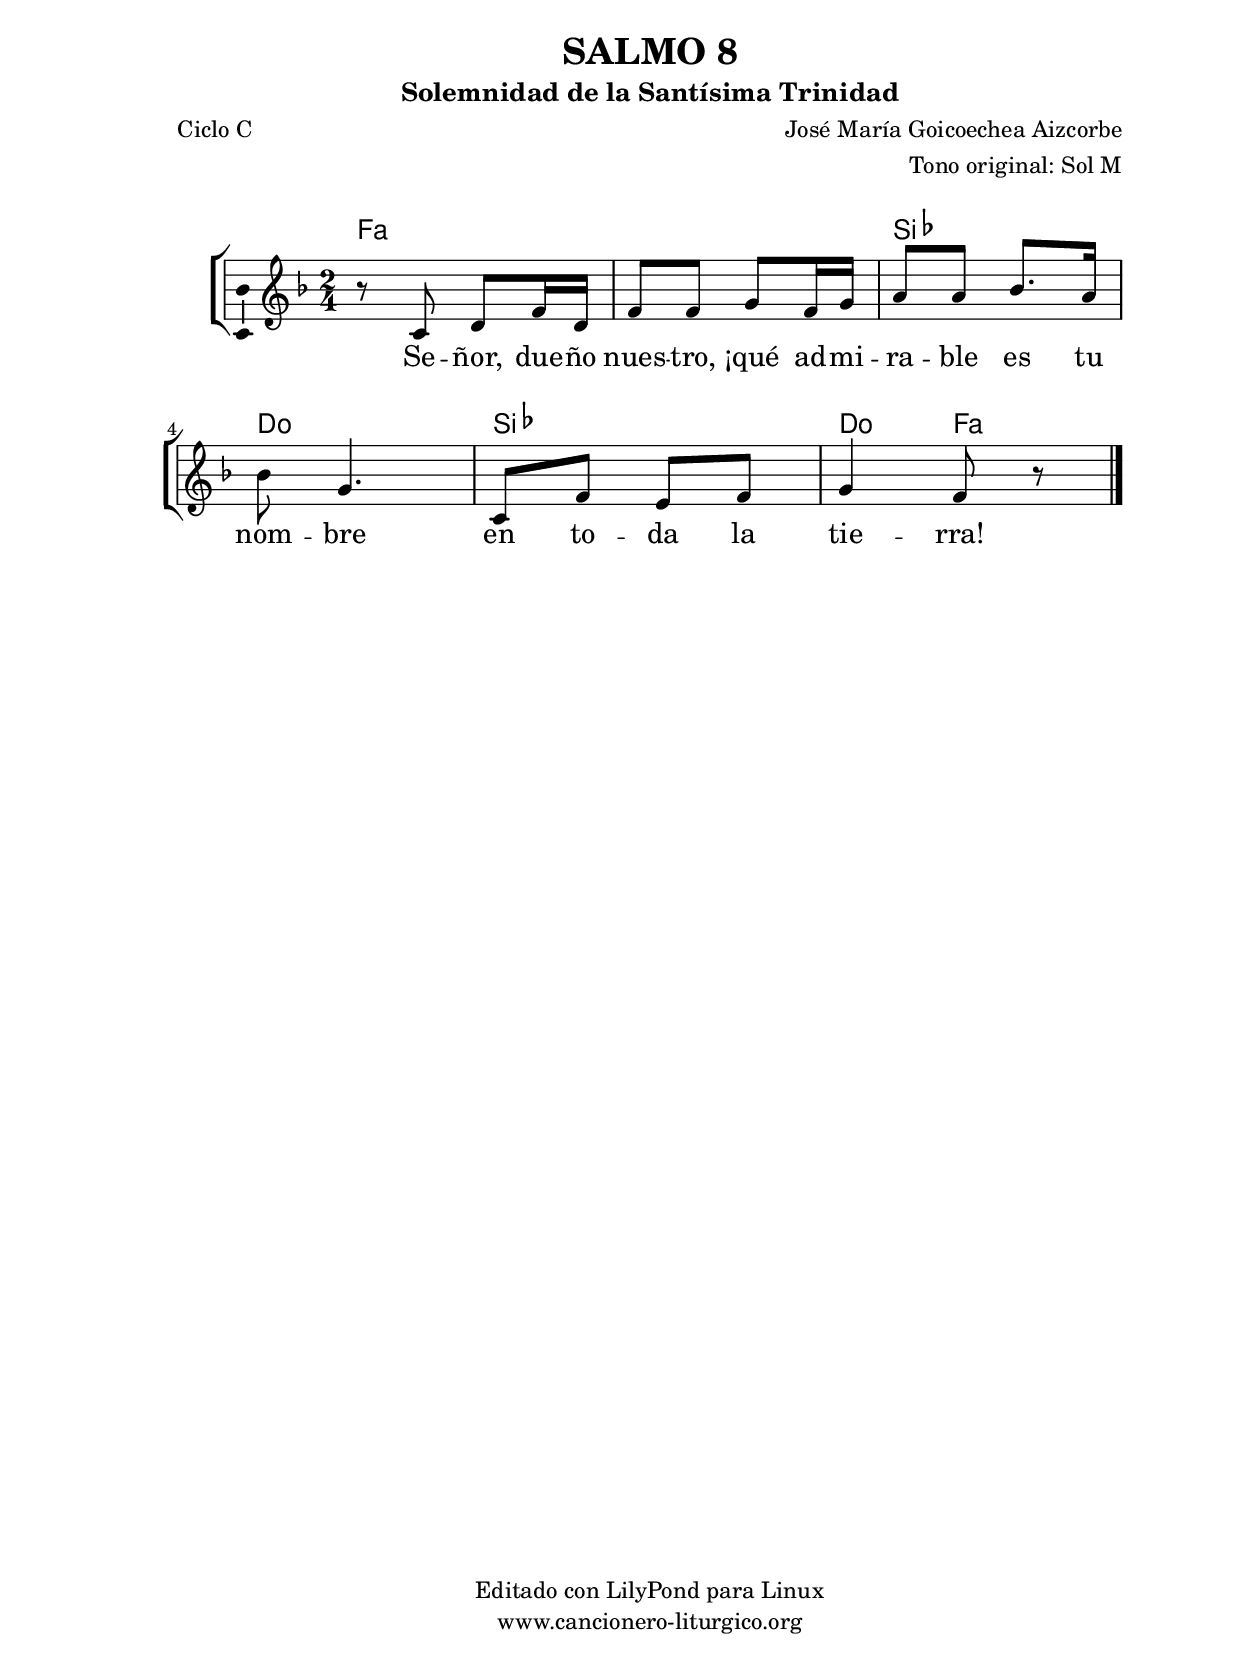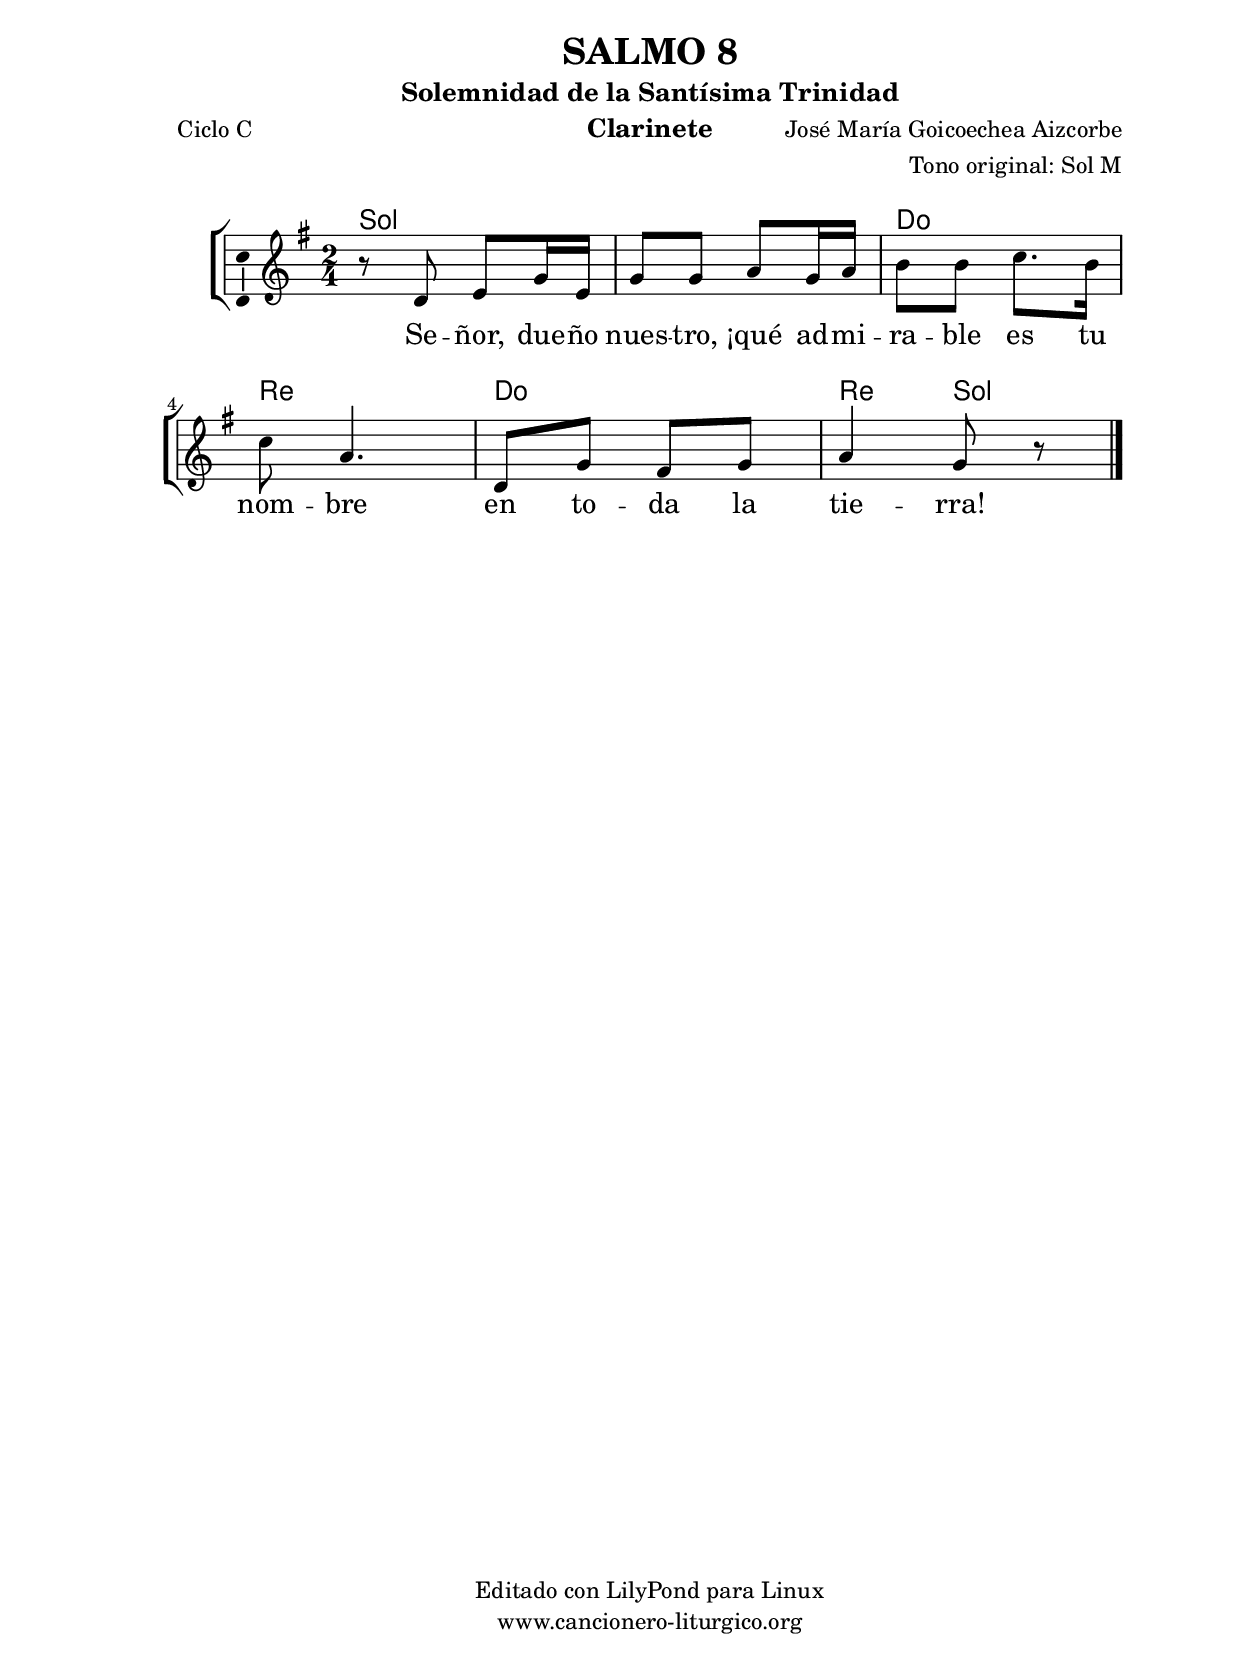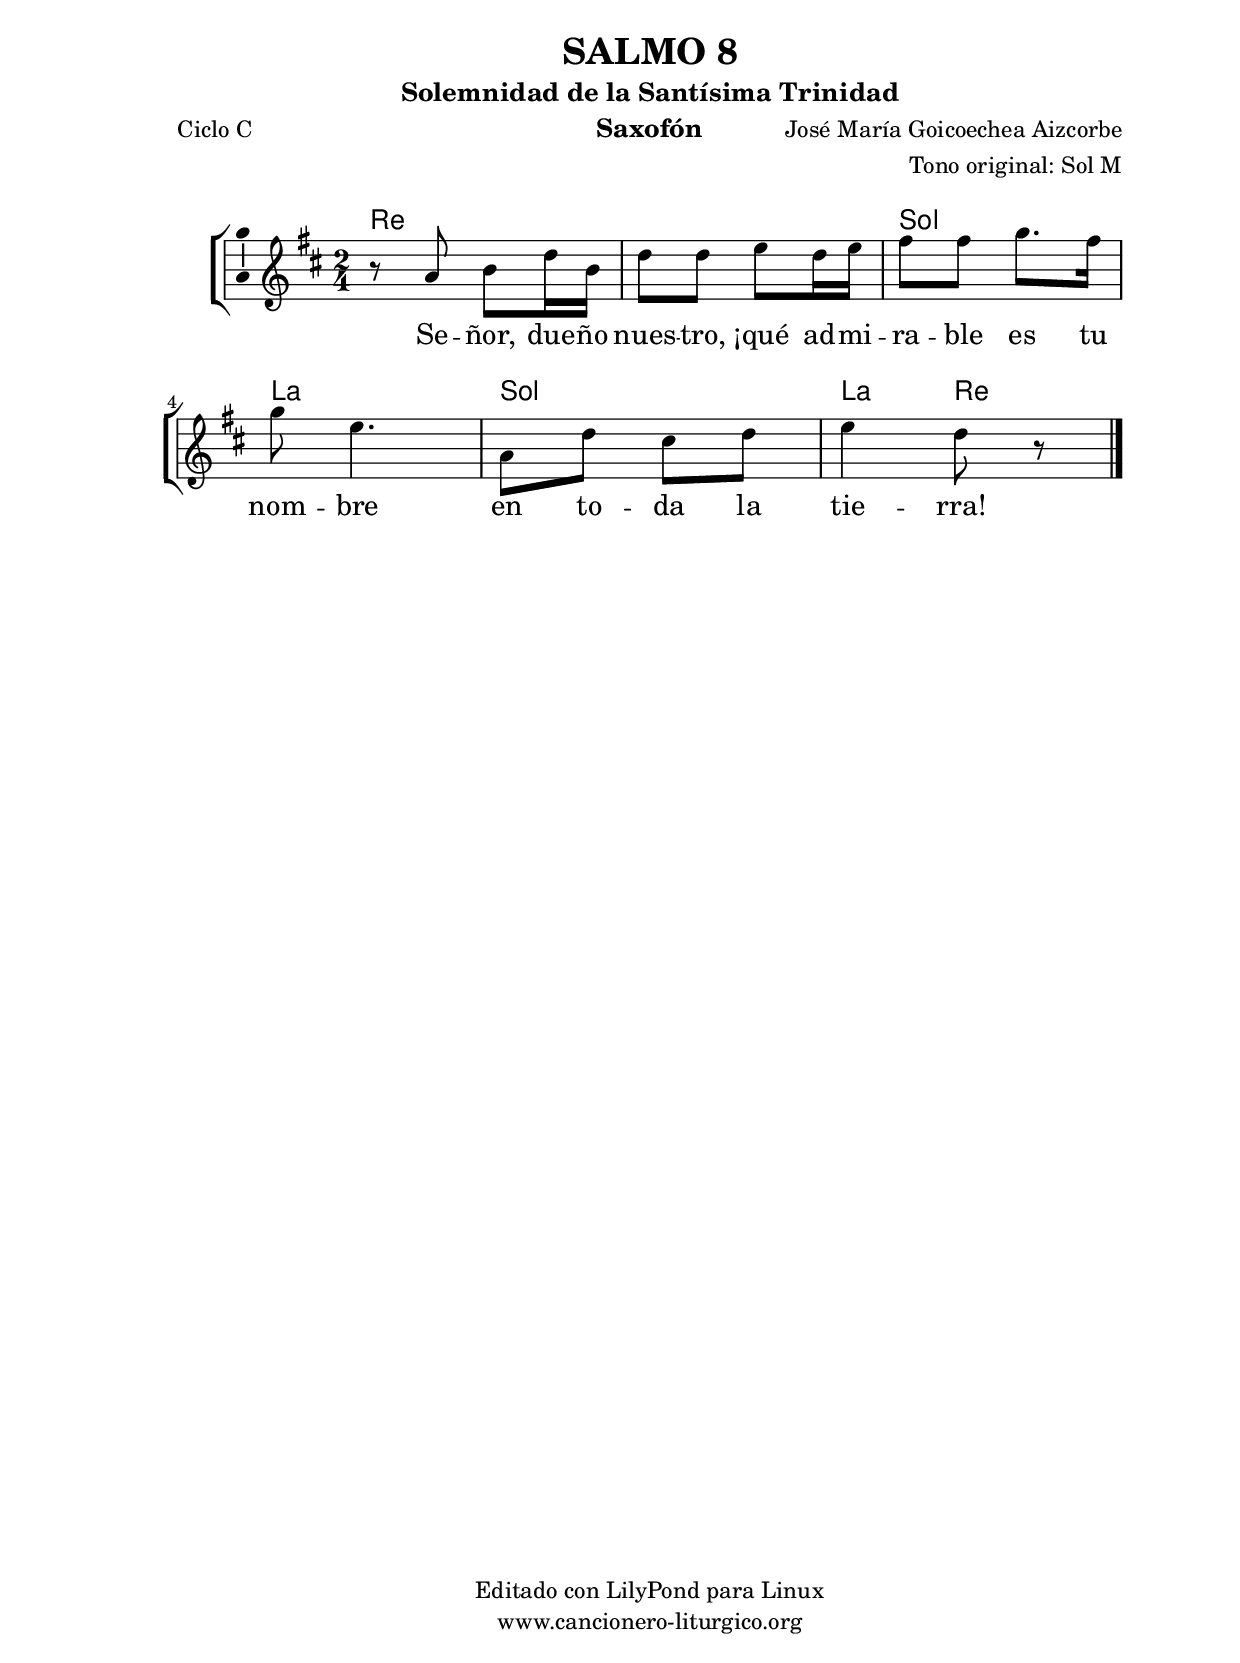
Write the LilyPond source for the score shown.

%
%para convertir .midi en .wav:
%timidity filename.midi -Ow -o finename.wav
%
%
%Para convertir de .wav a .mp3:
%lame -h -m j filename.wav
%
%
%para escuchar el midi:
%timidity nombrefichero.midi
%


%versión de lilypond para la que se ha escrito esta partitura:
\version "2.16.0"

	%Tamaño papel
	#(set-default-paper-size "a4")
	%Tamaño partitura
	#(set-global-staff-size 20)
	%No responde al pulsar sobre una nota
	#(ly:set-option 'point-and-click #f)

%parámetros del encabezamiento:
\header {
	title = "SALMO 8"
	subtitle = "Solemnidad de la Santísima Trinidad"
	composer = "José María Goicoechea Aizcorbe"
	poet = "Ciclo C"
	meter = ""
	arranger = "Tono original: Sol M"
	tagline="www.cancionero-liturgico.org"
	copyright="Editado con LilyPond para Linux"
	}

%parámetros asociados al papel:
\paper  {
	oddHeaderMarkup = \markup {\fill-line { \on-the-fly #not-first-page \fromproperty #'header:title \on-the-fly #not-first-page \fromproperty #'header:composer }}
	evenHeaderMarkup = \markup {\fill-line { \fromproperty #'header:composer \fromproperty #'header:title }}
	#(set-paper-size "a4")
	print-page-number = ##f
	first-page-number = 1
	print-first-page-number = ##f
%	head-separation = 3.0 \cm
	top-margin = 2.0 \cm
	bottom-margin = 0.5\cm
%%%	bottom-margin = -1.0\cm
	left-margin = 3.0 \cm
	line-width = 16.0 \cm 
	indent = 8\mm
	interscoreline = 2.\mm
	between-system-space = 15\mm
%	para que las partituras no llenen la hoja:
	ragged-bottom = ##t
%	idem para la última hoja:
	ragged-last-bottom = ##f
%	para que las partituras llenen el ancho del papel:
	ragged-last = ##f
	after-title-space = 2.5 \cm
%page-count=1
%system-count=1

	%Flexible Vertical Spacing
%	markup-markup-spacing =
%	#'((basic-distance . 15) (minimum-distance . 15) (padding . 3))
	markup-system-spacing =
	#'((basic-distance . 15) (minimum-distance . 15) (padding . 3))
	system-system-spacing =
	#'((basic-distance . 15) (minimum-distance . 15) (padding . 3))
	score-system-spacing =
	#'((basic-distance . 15) (minimum-distance . 15) (padding . 5))
%	top-system-spacing = % header
%	#'((basic-distance . 8) (minimum-distance . 0) (padding . 3))
%	top-markup-spacing =
%	#'((basic-distance . 20) (minimum-distance . 20) (padding . 3))
	last-bottom-spacing = % footer
	#'((basic-distance . 5) (minimum-distance . 5) (padding . 3))
%	score-markup-spacing =
%	#'((basic-distance . 16) (minimum-distance . 13) (padding . 3))

	}


%parámetros que afectan a toda la partitura:
global =  {
	%clave de sol (G):
	\clef G
	%armadura:
	\transpose g f
	\key g \major
	\tempo 4=90
	\set Score.tempoHideNote = ##t
	}


acordes = {
	\italianChords
	\chordmode {
	\transpose g f
{

g2 g c d c d4 g

	}
	}
}


melodia = 
	\transpose g f
{
	\relative c'{
	\time 2/4

r8 d8 e g16 e
g8 g a g16 a
b8 b c8. b16
c8 a4.
d,8 g fis g
a4 g8 r8

	\bar "|."
	}
	}


texto = \lyricmode {
Se -- ñor, due -- ño nues -- tro,
¡qué ad -- mi -- ra -- ble es tu nom -- bre
en to -- da la tie -- rra!
	}


acordesStaff = \context ChordNames = acordesStaff <<
	\set chordChanges = ##t
	\acordes
	>>


vozStaff = \context Voice = vozStaff
\with {\consists "Ambitus_engraver"}
<<
%	\set Staff.instrumentName = ""
%	\set Staff.shortInstrumentName = ""
%	\set Staff.midiInstrument = #"clarinet"
%	\set Staff.midiInstrument = #"cello"
%	\set Staff.midiInstrument = #"flute"
	\set Staff.midiInstrument = #"electric guitar (jazz)"
%	\set Staff.midiInstrument = #"english horn"
%	\set Staff.midiInstrument = #"violin"
%	\set Staff.midiInstrument = #"glockenspiel"
	\set Staff.midiMinimumVolume = #0.7
	\set Staff.midiMaximumVolume = #0.9
	\global
	\melodia
	>>


textoStaff = \context Lyrics = textoStaff <<
	\lyricsto vozStaff \texto
	>>

\book {
	\score {
		\context ChoirStaff {
			\override StaffGroup.SystemStartBracket #'collapse-height = #1
			\override Score.SystemStartBar #'collapse-height = #1
			<<
			\acordesStaff
			\vozStaff
			\textoStaff
			>>
			}
		\layout {
	    		\context {
				\Lyrics
				\override LyricText #'font-size = #2
				}
	   		 \context {
				\Score
				%fontSize = #3
				\override StaffSymbol #'staff-space = #(magstep +3)
				%\override Beam #'thickness = #0.55
				%\override SpacingSpanner #'spacing-increment = #1.0
				%\override Slur #'height-limit = #1.5
				}
			}
		}
	\score {
		\unfoldRepeats
		\context ChoirStaff {
			<<
			\acordesStaff
			\vozStaff
			>>
			}
		\midi {
	  		\context {
	  			\Score
				tempoWholesPerMinute = #(ly:make-moment 70 4)
				}
			}
		}
	}

%Partitura para clarinete
#(define output-suffix "C")
\book {
	\header{
		instrument = "Clarinete"
		}
	\score {
		\context ChoirStaff {
			\override StaffGroup.SystemStartBracket #'collapse-height = #1
			\override Score.SystemStartBar #'collapse-height = #1
\transpose c d
			<<
			\acordesStaff
			\vozStaff
			\textoStaff
			>>
			}
		\layout {
	    		\context {
				\Lyrics
				\override LyricText #'font-size = #2
				}
	   		 \context {
				\Score
				%fontSize = #3
				\override StaffSymbol #'staff-space = #(magstep +3)
				%\override Beam #'thickness = #0.55
				%\override SpacingSpanner #'spacing-increment = #1.0
				%\override Slur #'height-limit = #1.5
				}
			}
		}
	}

%Partitura para saxofón
#(define output-suffix "S")
\book {
	\header{
		instrument = "Saxofón"
		}
	\score {
		\context ChoirStaff {
			\override StaffGroup.SystemStartBracket #'collapse-height = #1
			\override Score.SystemStartBar #'collapse-height = #1
\transpose c a
			<<
			\acordesStaff
			\vozStaff
			\textoStaff
			>>
			}
		\layout {
	    		\context {
				\Lyrics
				\override LyricText #'font-size = #2
				}
	   		 \context {
				\Score
				%fontSize = #3
				\override StaffSymbol #'staff-space = #(magstep +3)
				%\override Beam #'thickness = #0.55
				%\override SpacingSpanner #'spacing-increment = #1.0
				%\override Slur #'height-limit = #1.5
				}
			}
		}
	}

